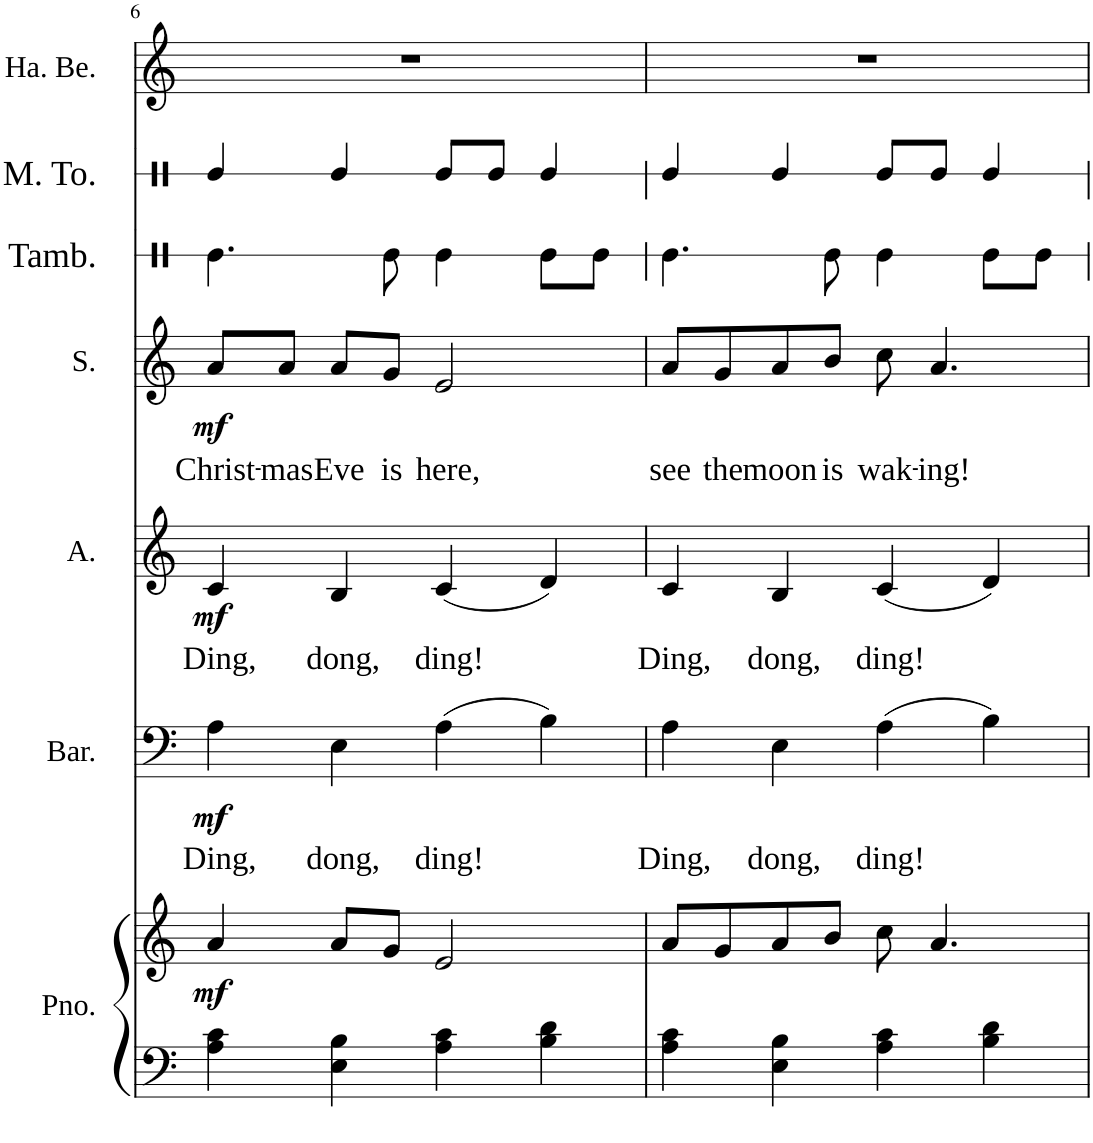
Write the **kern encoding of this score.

**kern	**kern	**dynam	**kern	**text	**dynam	**kern	**text	**dynam	**kern	**text	**dynam	**kern	**kern	**kern
*part7	*part7	*part7	*part6	*part6	*part6	*part5	*part5	*part5	*part4	*part4	*part4	*part3	*part2	*part1
*staff8	*staff7	*staff7/8	*staff6	*staff6	*staff6	*staff5	*staff5	*staff5	*staff4	*staff4	*staff4	*staff3	*staff2	*staff1
*I"Piano	*	*	*I"Baritone	*	*	*I"Alto	*	*	*I"Soprano	*	*	*I"Tambourine	*I"Mid Tom	*I"Hand Bells
*I'Pno.	*	*	*I'Bar.	*	*	*I'A.	*	*	*I'S.	*	*	*I'Tamb.	*I'M. To.	*I'Ha. Be.
!!LO:PB:g=z
*clefF4	*clefG2	*	*clefF4	*	*	*clefG2	*	*	*clefG2	*	*	*clefX	*clefX	*clefG2
*k[]	*k[]	*	*k[]	*	*	*k[]	*	*	*k[]	*	*	*k[]	*k[]	*k[]
*M4/4	*M4/4	*	*M4/4	*	*	*M4/4	*	*	*M4/4	*	*	*M4/4	*M4/4	*M4/4
=6	=6	=6	=6	=6	=6	=6	=6	=6	=6	=6	=6	=6	=6	=6
!	!	!LO:DY:b	!	!LO:LY:b	!LO:DY:b	!	!LO:LY:b	!LO:DY:b	!	!LO:LY:b	!LO:DY:b	!	!	!
4A\ 4c\	4a/	mf	4A\	Ding,	mf	4c/	Ding,	mf	8a/L	Christ-	mf	4.Re\	4Re/	1r
!	!	!	!	!	!	!	!	!	!	!LO:LY:b	!	!	!	!
.	.	.	.	.	.	.	.	.	8a/J	mas	.	.	.	.
!	!	!	!	!LO:LY:b	!	!	!LO:LY:b	!	!	!LO:LY:b	!	!	!	!
4E\ 4B\	8a/L	.	4E\	dong,	.	4B/	dong,	.	8a/L	Eve	.	.	4Re/	.
!	!	!	!	!	!	!	!	!	!	!LO:LY:b	!	!	!	!
.	8g/J	.	.	.	.	.	.	.	8g/J	is	.	8Re\	.	.
!	!	!	!	!LO:LY:b	!	!	!LO:LY:b	!	!	!LO:LY:b	!	!	!	!
4A\ 4c\	2e/	.	(4A\	ding!	.	(4c/	ding!	.	2e/	here,	.	4Re\	8Re/L	.
.	.	.	.	.	.	.	.	.	.	.	.	.	8Re/J	.
4B\ 4d\	.	.	4B\)	.	.	4d/)	.	.	.	.	.	8Re\L	4Re/	.
.	.	.	.	.	.	.	.	.	.	.	.	8Re\J	.	.
=7	=7	=7	=7	=7	=7	=7	=7	=7	=7	=7	=7	=7	=7	=7
!	!	!	!	!LO:LY:b	!	!	!LO:LY:b	!	!	!LO:LY:b	!	!	!	!
4A\ 4c\	8a/L	.	4A\	Ding,	.	4c/	Ding,	.	8a/L	see	.	4.Re\	4Re/	1r
!	!	!	!	!	!	!	!	!	!	!LO:LY:b	!	!	!	!
.	8g/	.	.	.	.	.	.	.	8g/	the	.	.	.	.
!	!	!	!	!LO:LY:b	!	!	!LO:LY:b	!	!	!LO:LY:b	!	!	!	!
4E\ 4B\	8a/	.	4E\	dong,	.	4B/	dong,	.	8a/	moon	.	.	4Re/	.
!	!	!	!	!	!	!	!	!	!	!LO:LY:b	!	!	!	!
.	8b/J	.	.	.	.	.	.	.	8b/J	is	.	8Re\	.	.
!	!	!	!	!LO:LY:b	!	!	!LO:LY:b	!	!	!LO:LY:b	!	!	!	!
4A\ 4c\	8cc\	.	(4A\	ding!	.	(4c/	ding!	.	8cc\	wak-	.	4Re\	8Re/L	.
!	!	!	!	!	!	!	!	!	!	!LO:LY:b	!	!	!	!
.	4.a/	.	.	.	.	.	.	.	4.a/	ing!	.	.	8Re/J	.
4B\ 4d\	.	.	4B\)	.	.	4d/)	.	.	.	.	.	8Re\L	4Re/	.
.	.	.	.	.	.	.	.	.	.	.	.	8Re\J	.	.
=	=	=	=	=	=	=	=	=	=	=	=	=	=	=
*-	*-	*-	*-	*-	*-	*-	*-	*-	*-	*-	*-	*-	*-	*-
